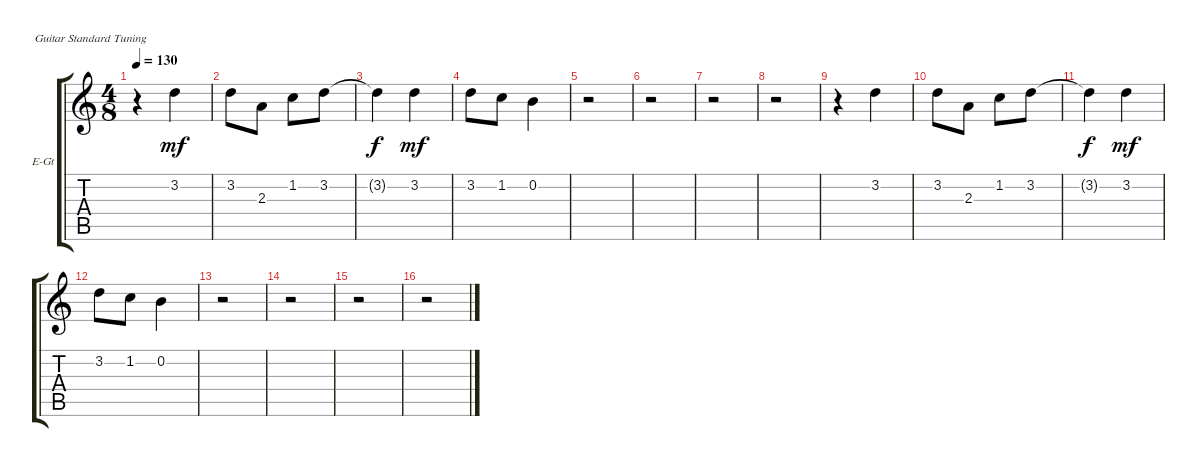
\bracketExtendMode groupsimilarinstruments
\firstSystemTrackNameOrientation horizontal
\otherSystemsTrackNameOrientation horizontal
\track ("Гитара 2" "E-Gt") {instrument distortionguitar}
\staff {score tabs}
\tuning (E4 B3 G3 D3 A2 E2)
\ts (4 8)
\tempo 130
\clef g2
\ks c
r.4{dy mp} 3.2.4{dy mf} |
3.2.8 2.3.8 1.2.8 3.2.8 |
3.2{t}.4{dy f} 3.2.4{dy mf} |
3.2.8 1.2.8 0.2.4 |
r.2 |
r.2 |
r.2 |
r.2 |
r.4 3.2.4 |
3.2.8 2.3.8 1.2.8 3.2.8 |
3.2{t}.4{dy f} 3.2.4{dy mf} |
3.2.8 1.2.8 0.2.4 |
r.2 |
r.2 |
r.2 |
r.2
